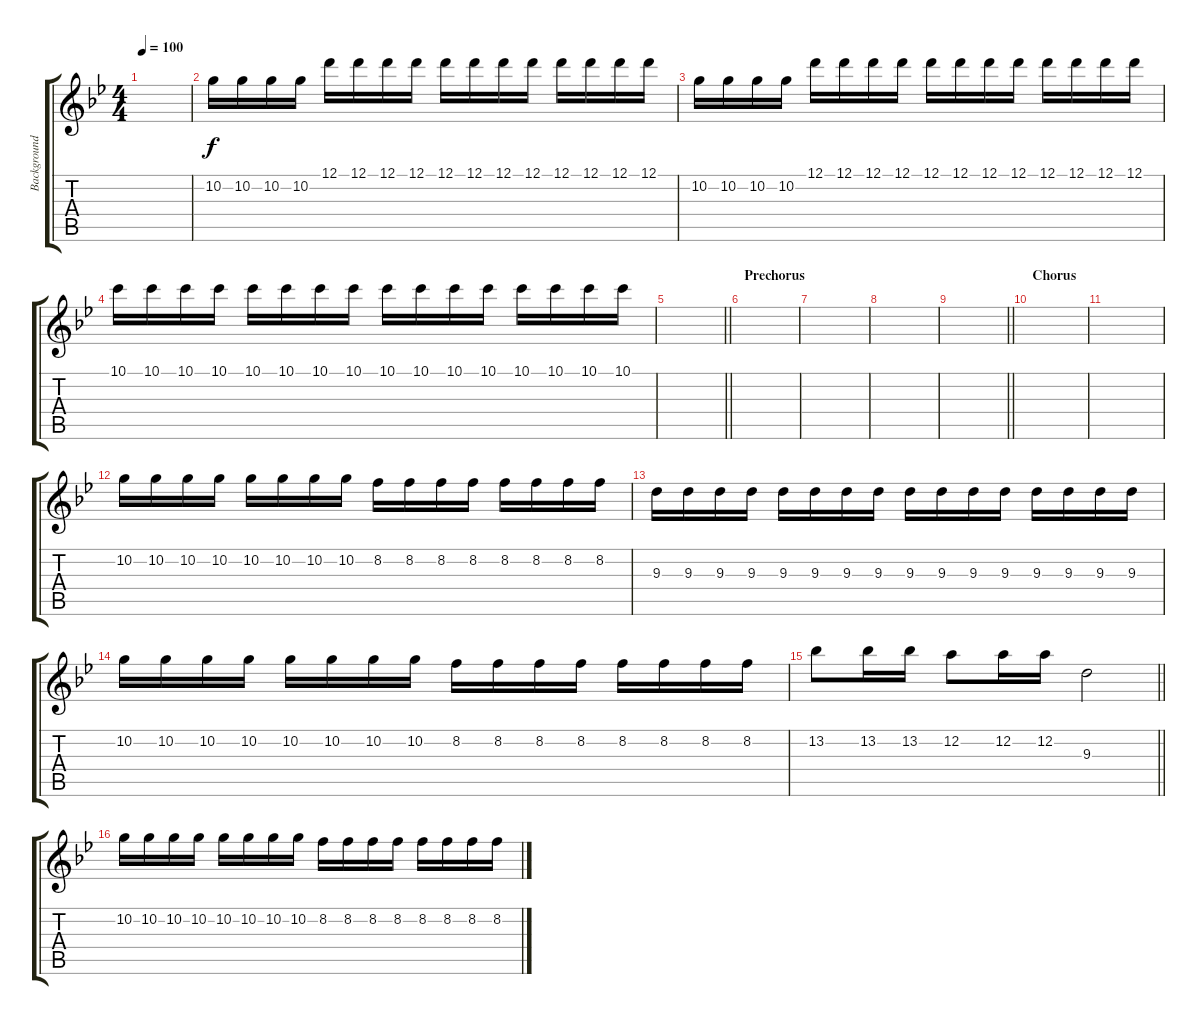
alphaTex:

\track ("Background Lead" "Background") {instrument overdrivenguitar}
\staff {score tabs}
\tuning (D4 A3 F3 C3 G2 C2) {hide}
\ts (4 4)
\tempo 100
\clef g2
\ks bb
|
10.2.16 10.2.16 10.2.16 10.2.16 12.1.16 12.1.16 12.1.16 12.1.16 12.1.16 12.1.16 12.1.16 12.1.16 12.1.16 12.1.16 12.1.16 12.1.16 |
10.2.16 10.2.16 10.2.16 10.2.16 12.1.16 12.1.16 12.1.16 12.1.16 12.1.16 12.1.16 12.1.16 12.1.16 12.1.16 12.1.16 12.1.16 12.1.16 |
10.1.16 10.1.16 10.1.16 10.1.16 10.1.16 10.1.16 10.1.16 10.1.16 10.1.16 10.1.16 10.1.16 10.1.16 10.1.16 10.1.16 10.1.16 10.1.16 |
\barLineRight lightlight
|
\section ("" "Prechorus")
|
|
|
\barLineRight lightlight
|
\section ("" "Chorus")
|
|
10.2.16 10.2.16 10.2.16 10.2.16 10.2.16 10.2.16 10.2.16 10.2.16 8.2.16 8.2.16 8.2.16 8.2.16 8.2.16 8.2.16 8.2.16 8.2.16 |
9.3.16 9.3.16 9.3.16 9.3.16 9.3.16 9.3.16 9.3.16 9.3.16 9.3.16 9.3.16 9.3.16 9.3.16 9.3.16 9.3.16 9.3.16 9.3.16 |
10.2.16 10.2.16 10.2.16 10.2.16 10.2.16 10.2.16 10.2.16 10.2.16 8.2.16 8.2.16 8.2.16 8.2.16 8.2.16 8.2.16 8.2.16 8.2.16 |
\barLineRight lightlight
13.2.8 13.2.16 13.2.16 12.2.8 12.2.16 12.2.16 9.3.2 |
\section ("" "")
10.2.16 10.2.16 10.2.16 10.2.16 10.2.16 10.2.16 10.2.16 10.2.16 8.2.16 8.2.16 8.2.16 8.2.16 8.2.16 8.2.16 8.2.16 8.2.16
